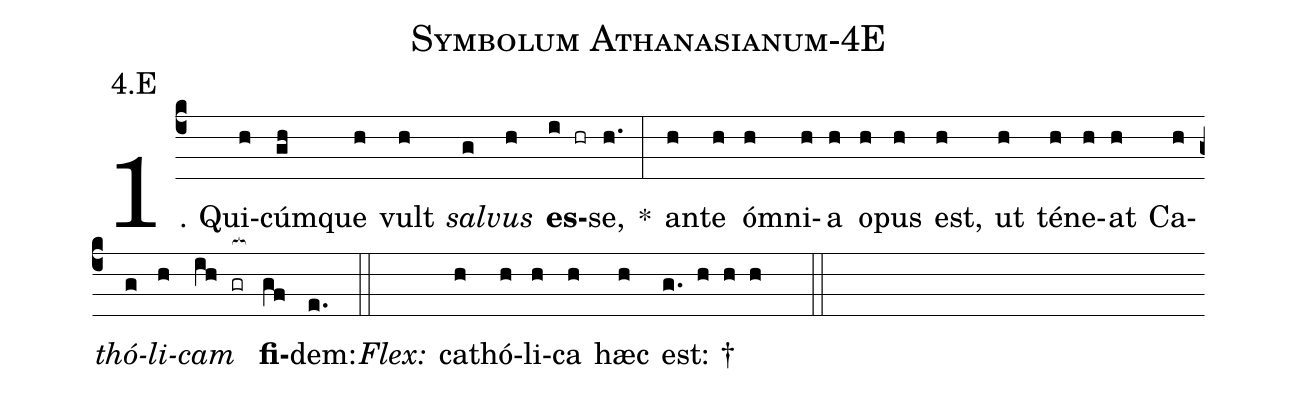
name: Symbolum Athanasianum-4E;
annotation: 4.E;
%%
(c4)1. Qui(h)cúm(gh)que(h) vult(h) <i>sal</i>(g)<i>vus</i>(h) <b>es</b>(i hr)se,(h.) *(:) an(h)te(h) óm(h)ni(h)a(h) o(h)pus(h) est,(h) ut(h) té(h)ne(h)at(h) Ca(h)<i>thó</i>(g)<i>li</i>(h)<i>cam</i>(ih gr[ocb:1{]) <b>fi</b>(gf[ocb:0}])dem:(e.) (::)
<i>Flex:</i>()  ca(h)thó(h)li(h)ca(h) hæc(h) est: †(g. h h h  ::)
